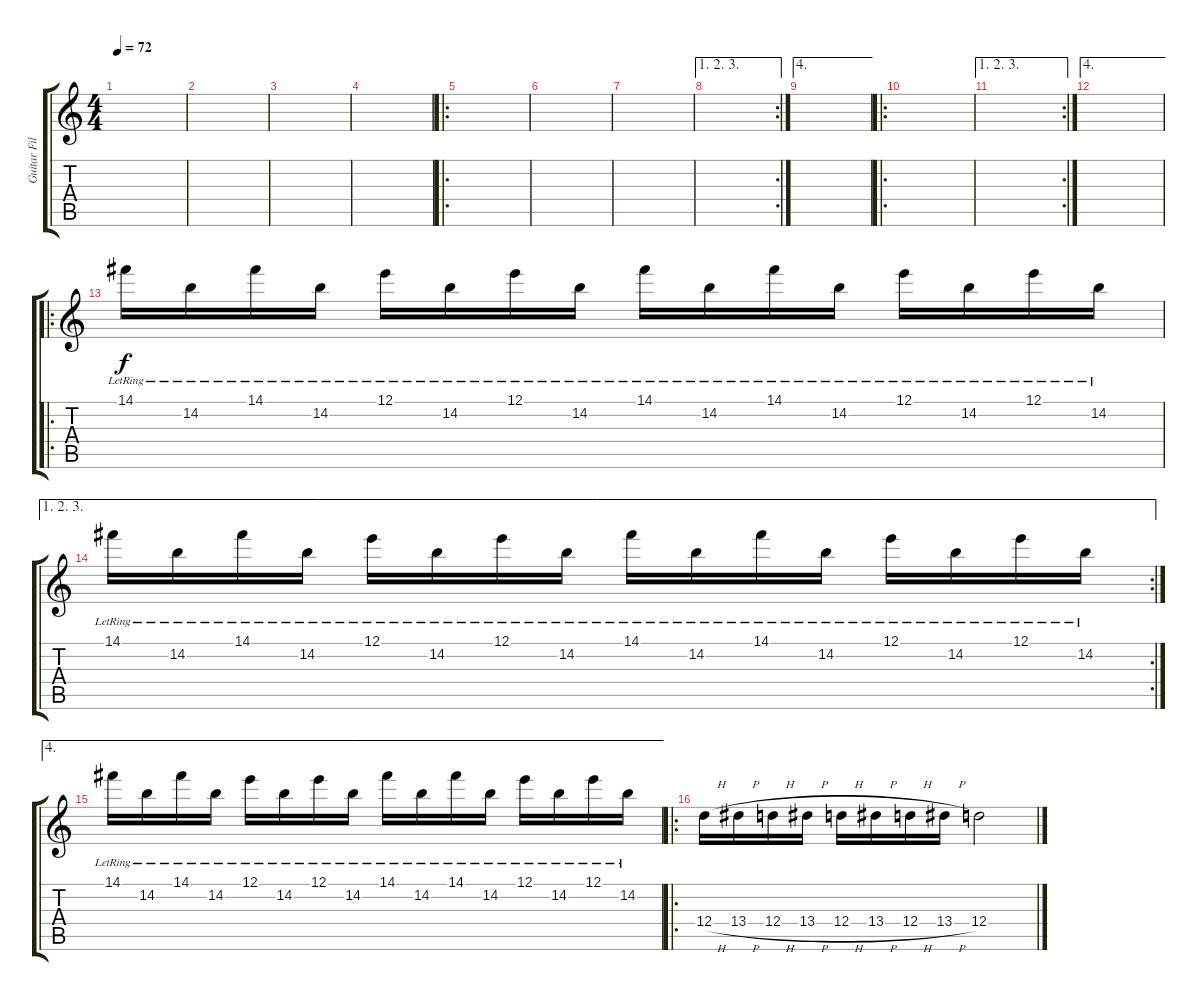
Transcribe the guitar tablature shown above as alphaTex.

\track ("Guitar Fills" "Guitar Fil") {instrument overdrivenguitar}
\staff {score tabs}
\tuning (E4 A3 F3 D3 A2 D2) {hide}
\ts (4 4)
\tempo 72
\clef g2
\ks c
|
|
|
|
\ro
|
|
|
\ae (1 2 3)
\rc 2
|
\ae 4
|
\ro
|
\ae (1 2 3)
\rc 2
|
\ae 4
|
\ro
14.1{lr}.16{volume 9 balance 5 instrument overdrivenguitar} 14.2{lr}.16 14.1{lr}.16 14.2{lr}.16 12.1{lr}.16 14.2{lr}.16 12.1{lr}.16 14.2{lr}.16 14.1{lr}.16 14.2{lr}.16 14.1{lr}.16 14.2{lr}.16 12.1{lr}.16 14.2{lr}.16 12.1{lr}.16 14.2{lr}.16 |
\ae (1 2 3)
\rc 2
14.1{lr}.16 14.2{lr}.16 14.1{lr}.16 14.2{lr}.16 12.1{lr}.16 14.2{lr}.16 12.1{lr}.16 14.2{lr}.16 14.1{lr}.16 14.2{lr}.16 14.1{lr}.16 14.2{lr}.16 12.1{lr}.16 14.2{lr}.16 12.1{lr}.16 14.2{lr}.16 |
\ae 4
14.1{lr}.16 14.2{lr}.16 14.1{lr}.16 14.2{lr}.16 12.1{lr}.16 14.2{lr}.16 12.1{lr}.16 14.2{lr}.16 14.1{lr}.16 14.2{lr}.16 14.1{lr}.16 14.2{lr}.16 12.1{lr}.16 14.2{lr}.16 12.1{lr}.16 14.2{lr}.16 |
\ro
12.4{h}.16 13.4{h}.16 12.4{h}.16 13.4{h}.16 12.4{h}.16 13.4{h}.16 12.4{h}.16 13.4{h}.16 12.4.2
